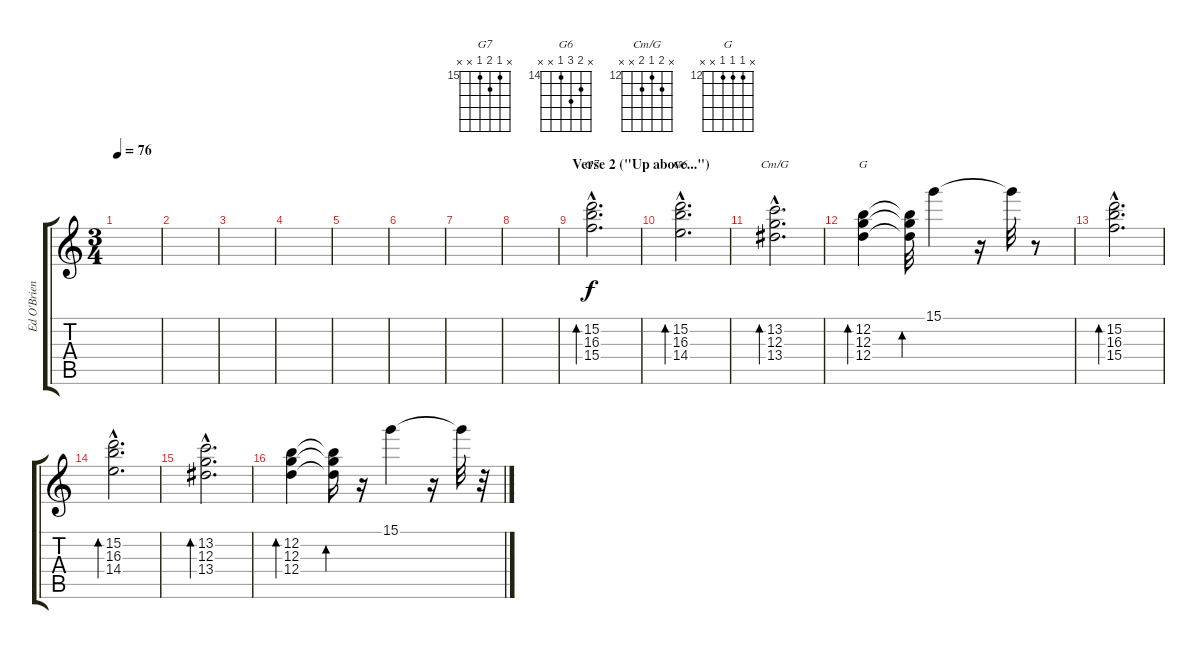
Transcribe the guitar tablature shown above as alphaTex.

\track ("Ed O'Brien (right)" "Ed O'Brien") {instrument electricguitarjazz}
\staff {score tabs}
\tuning (E4 B3 G3 D3 A2 E2) {hide}
\chord ("G7" x 15 16 15 x x) {firstfret 15}
\chord ("G6" x 15 16 14 x x) {firstfret 14}
\chord ("Cm/G" x 13 12 13 x x) {firstfret 12}
\chord ("G" x 12 12 12 x x) {firstfret 12}
\ts (3 4)
\tempo 76
\clef g2
\ks c
|
|
|
|
|
|
|
|
\section ("" "Verse 2 (\"Up above...\")")
(15.2{hac} 16.3{hac} 15.4{hac}).2{d bd 120 ch "G7"} |
(15.2{hac} 16.3{hac} 14.4{hac}).2{d bd 120 ch "G6"} |
(13.2{hac} 12.3{hac} 13.4{hac}).2{d bd 120 ch "Cm/G"} |
(12.2 12.3 12.4).4{bd 120 ch "G"} (12.2{t} 12.3{t} 12.4{t}).32{bd 120} 15.1.4 r.16 15.1{t}.32 r.8 |
(15.2{hac} 16.3{hac} 15.4{hac}).2{d bd 120} |
(15.2{hac} 16.3{hac} 14.4{hac}).2{d bd 120} |
(13.2{hac} 12.3{hac} 13.4{hac}).2{d bd 120} |
(12.2 12.3 12.4).4{bd 120} (12.2{t} 12.3{t} 12.4{t}).16{bd 120} r.16 15.1.4 r.16 15.1{t}.32 r.32
